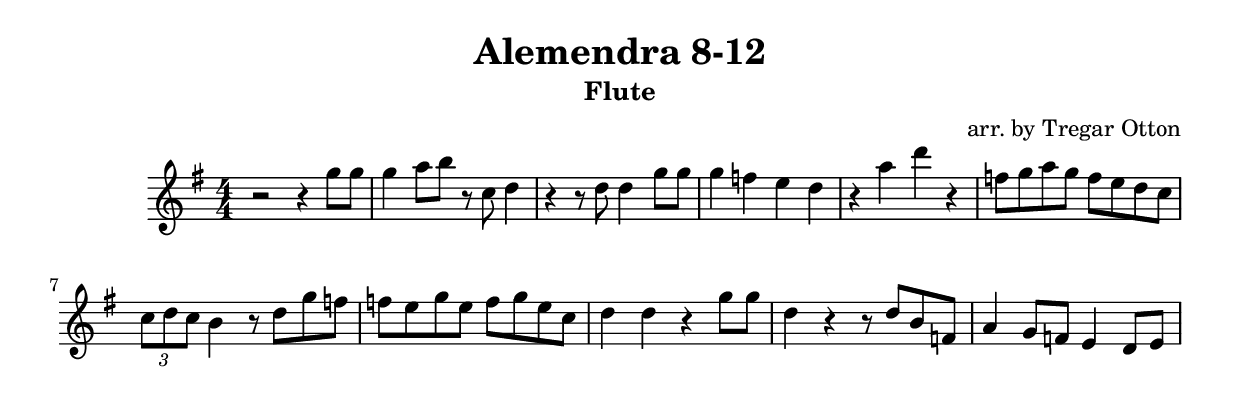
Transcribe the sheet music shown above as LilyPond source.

\version "2.14.1"
\include "english.ly"

\header {
  title = "Alemendra 8-12"
  arranger = "arr. by Tregar Otton"
  instrument = "Flute"
}

\score {
  \new Staff {
    \key g \major
    \numericTimeSignature
    \time 4/4
    \relative c'''{
    r2 r4 g8 g8
    g4 a8 b8 r8 c,8 d4
    r4 r8 d8 d4 g8 g8
    g4 f4 e4 d4 %note: sharp the f somehow
    r4 a' d r    
    f,8 g8 a8 g8 f8 e8 d8 c8
    \times 2/3 { c8 d8 c8 } b4 r8 d8 g8 f8
    f8 e8 g8 e8 f8 g8 e8 c8 % note: sharp the f and c
    d4 d4 r4 g8 g8 % here is the second repeat
    d4 r4 r8 d8 b8 f8 % f should be sharp

    %measure 11 - melody
    a4 g8 f8 e4 d8 e8 % f and d should be sharp

    }
  }

}
